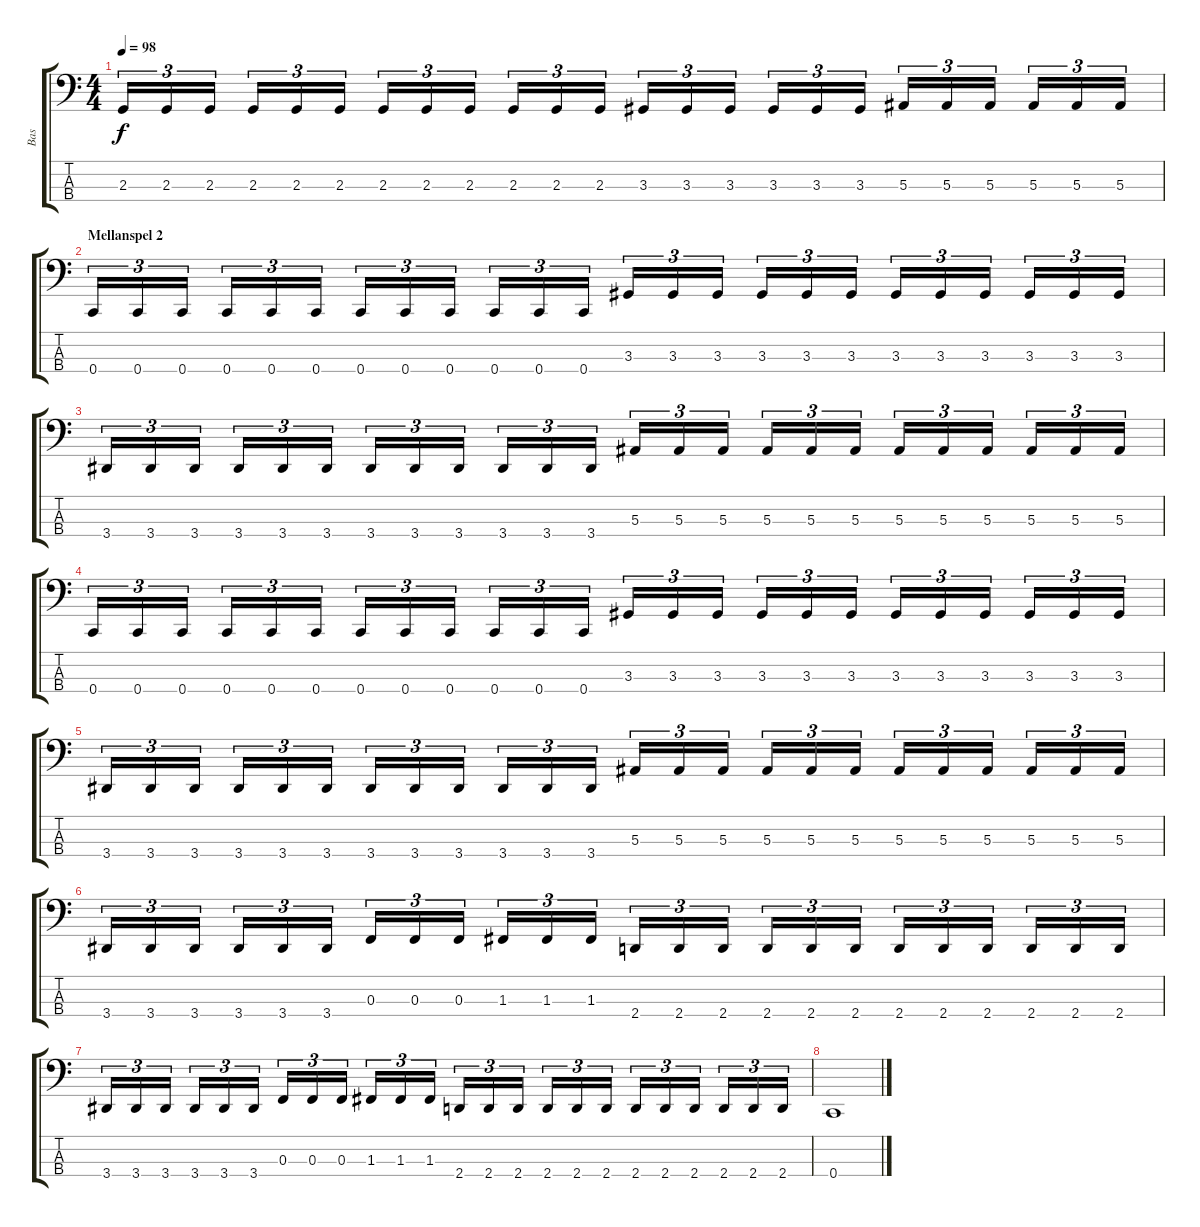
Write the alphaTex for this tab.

\track ("Bas" "Bas") {instrument electricbasspick}
\staff {score tabs}
\tuning (Eb2 Bb1 F1 C1) {hide}
\ts (4 4)
\tempo 98
\clef f4
\ks c
2.3.16{tu (3 2) dy f} 2.3.16{tu (3 2)} 2.3.16{tu (3 2)} 2.3.16{tu (3 2)} 2.3.16{tu (3 2)} 2.3.16{tu (3 2)} 2.3.16{tu (3 2)} 2.3.16{tu (3 2)} 2.3.16{tu (3 2)} 2.3.16{tu (3 2)} 2.3.16{tu (3 2)} 2.3.16{tu (3 2)} 3.3.16{tu (3 2)} 3.3.16{tu (3 2)} 3.3.16{tu (3 2)} 3.3.16{tu (3 2)} 3.3.16{tu (3 2)} 3.3.16{tu (3 2)} 5.3.16{tu (3 2)} 5.3.16{tu (3 2)} 5.3.16{tu (3 2)} 5.3.16{tu (3 2)} 5.3.16{tu (3 2)} 5.3.16{tu (3 2)} |
\section ("" "Mellanspel 2")
0.4.16{tu (3 2)} 0.4.16{tu (3 2)} 0.4.16{tu (3 2)} 0.4.16{tu (3 2)} 0.4.16{tu (3 2)} 0.4.16{tu (3 2)} 0.4.16{tu (3 2)} 0.4.16{tu (3 2)} 0.4.16{tu (3 2)} 0.4.16{tu (3 2)} 0.4.16{tu (3 2)} 0.4.16{tu (3 2)} 3.3.16{tu (3 2)} 3.3.16{tu (3 2)} 3.3.16{tu (3 2)} 3.3.16{tu (3 2)} 3.3.16{tu (3 2)} 3.3.16{tu (3 2)} 3.3.16{tu (3 2)} 3.3.16{tu (3 2)} 3.3.16{tu (3 2)} 3.3.16{tu (3 2)} 3.3.16{tu (3 2)} 3.3.16{tu (3 2)} |
3.4.16{tu (3 2)} 3.4.16{tu (3 2)} 3.4.16{tu (3 2)} 3.4.16{tu (3 2)} 3.4.16{tu (3 2)} 3.4.16{tu (3 2)} 3.4.16{tu (3 2)} 3.4.16{tu (3 2)} 3.4.16{tu (3 2)} 3.4.16{tu (3 2)} 3.4.16{tu (3 2)} 3.4.16{tu (3 2)} 5.3.16{tu (3 2)} 5.3.16{tu (3 2)} 5.3.16{tu (3 2)} 5.3.16{tu (3 2)} 5.3.16{tu (3 2)} 5.3.16{tu (3 2)} 5.3.16{tu (3 2)} 5.3.16{tu (3 2)} 5.3.16{tu (3 2)} 5.3.16{tu (3 2)} 5.3.16{tu (3 2)} 5.3.16{tu (3 2)} |
0.4.16{tu (3 2)} 0.4.16{tu (3 2)} 0.4.16{tu (3 2)} 0.4.16{tu (3 2)} 0.4.16{tu (3 2)} 0.4.16{tu (3 2)} 0.4.16{tu (3 2)} 0.4.16{tu (3 2)} 0.4.16{tu (3 2)} 0.4.16{tu (3 2)} 0.4.16{tu (3 2)} 0.4.16{tu (3 2)} 3.3.16{tu (3 2)} 3.3.16{tu (3 2)} 3.3.16{tu (3 2)} 3.3.16{tu (3 2)} 3.3.16{tu (3 2)} 3.3.16{tu (3 2)} 3.3.16{tu (3 2)} 3.3.16{tu (3 2)} 3.3.16{tu (3 2)} 3.3.16{tu (3 2)} 3.3.16{tu (3 2)} 3.3.16{tu (3 2)} |
3.4.16{tu (3 2)} 3.4.16{tu (3 2)} 3.4.16{tu (3 2)} 3.4.16{tu (3 2)} 3.4.16{tu (3 2)} 3.4.16{tu (3 2)} 3.4.16{tu (3 2)} 3.4.16{tu (3 2)} 3.4.16{tu (3 2)} 3.4.16{tu (3 2)} 3.4.16{tu (3 2)} 3.4.16{tu (3 2)} 5.3.16{tu (3 2)} 5.3.16{tu (3 2)} 5.3.16{tu (3 2)} 5.3.16{tu (3 2)} 5.3.16{tu (3 2)} 5.3.16{tu (3 2)} 5.3.16{tu (3 2)} 5.3.16{tu (3 2)} 5.3.16{tu (3 2)} 5.3.16{tu (3 2)} 5.3.16{tu (3 2)} 5.3.16{tu (3 2)} |
3.4.16{tu (3 2)} 3.4.16{tu (3 2)} 3.4.16{tu (3 2)} 3.4.16{tu (3 2)} 3.4.16{tu (3 2)} 3.4.16{tu (3 2)} 0.3.16{tu (3 2)} 0.3.16{tu (3 2)} 0.3.16{tu (3 2)} 1.3.16{tu (3 2)} 1.3.16{tu (3 2)} 1.3.16{tu (3 2)} 2.4.16{tu (3 2)} 2.4.16{tu (3 2)} 2.4.16{tu (3 2)} 2.4.16{tu (3 2)} 2.4.16{tu (3 2)} 2.4.16{tu (3 2)} 2.4.16{tu (3 2)} 2.4.16{tu (3 2)} 2.4.16{tu (3 2)} 2.4.16{tu (3 2)} 2.4.16{tu (3 2)} 2.4.16{tu (3 2)} |
3.4.16{tu (3 2)} 3.4.16{tu (3 2)} 3.4.16{tu (3 2)} 3.4.16{tu (3 2)} 3.4.16{tu (3 2)} 3.4.16{tu (3 2)} 0.3.16{tu (3 2)} 0.3.16{tu (3 2)} 0.3.16{tu (3 2)} 1.3.16{tu (3 2)} 1.3.16{tu (3 2)} 1.3.16{tu (3 2)} 2.4.16{tu (3 2)} 2.4.16{tu (3 2)} 2.4.16{tu (3 2)} 2.4.16{tu (3 2)} 2.4.16{tu (3 2)} 2.4.16{tu (3 2)} 2.4.16{tu (3 2)} 2.4.16{tu (3 2)} 2.4.16{tu (3 2)} 2.4.16{tu (3 2)} 2.4.16{tu (3 2)} 2.4.16{tu (3 2)} |
0.4.1
